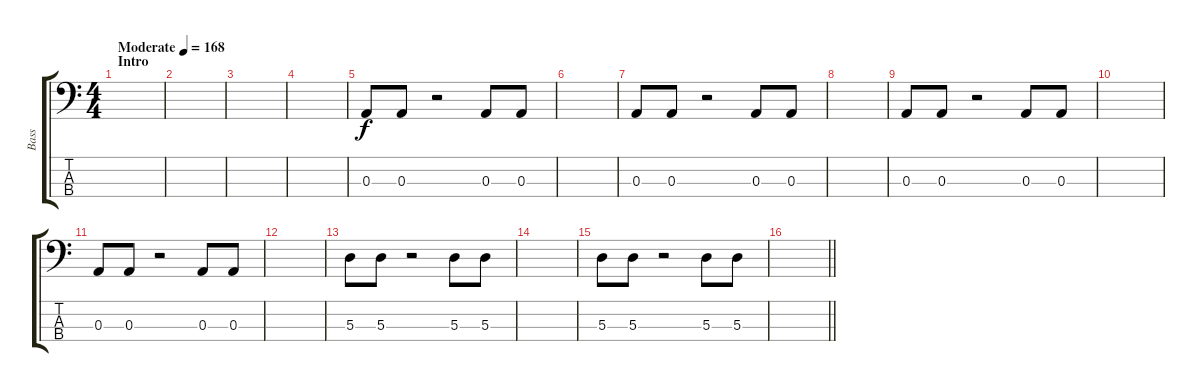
\track ("Bass" "Bass") {instrument electricbasspick}
\staff {score tabs}
\tuning (G2 D2 A1 D1) {hide}
\ts (4 4)
\section ("" "Intro")
\tempo (168 "Moderate")
\clef f4
\ks c
|
|
|
|
0.3.8 0.3.8 r.2 0.3.8 0.3.8 |
|
0.3.8 0.3.8 r.2 0.3.8 0.3.8 |
|
0.3.8 0.3.8 r.2 0.3.8 0.3.8 |
|
0.3.8 0.3.8 r.2 0.3.8 0.3.8 |
|
5.3.8 5.3.8 r.2 5.3.8 5.3.8 |
|
5.3.8 5.3.8 r.2 5.3.8 5.3.8 |
\barLineRight lightlight
